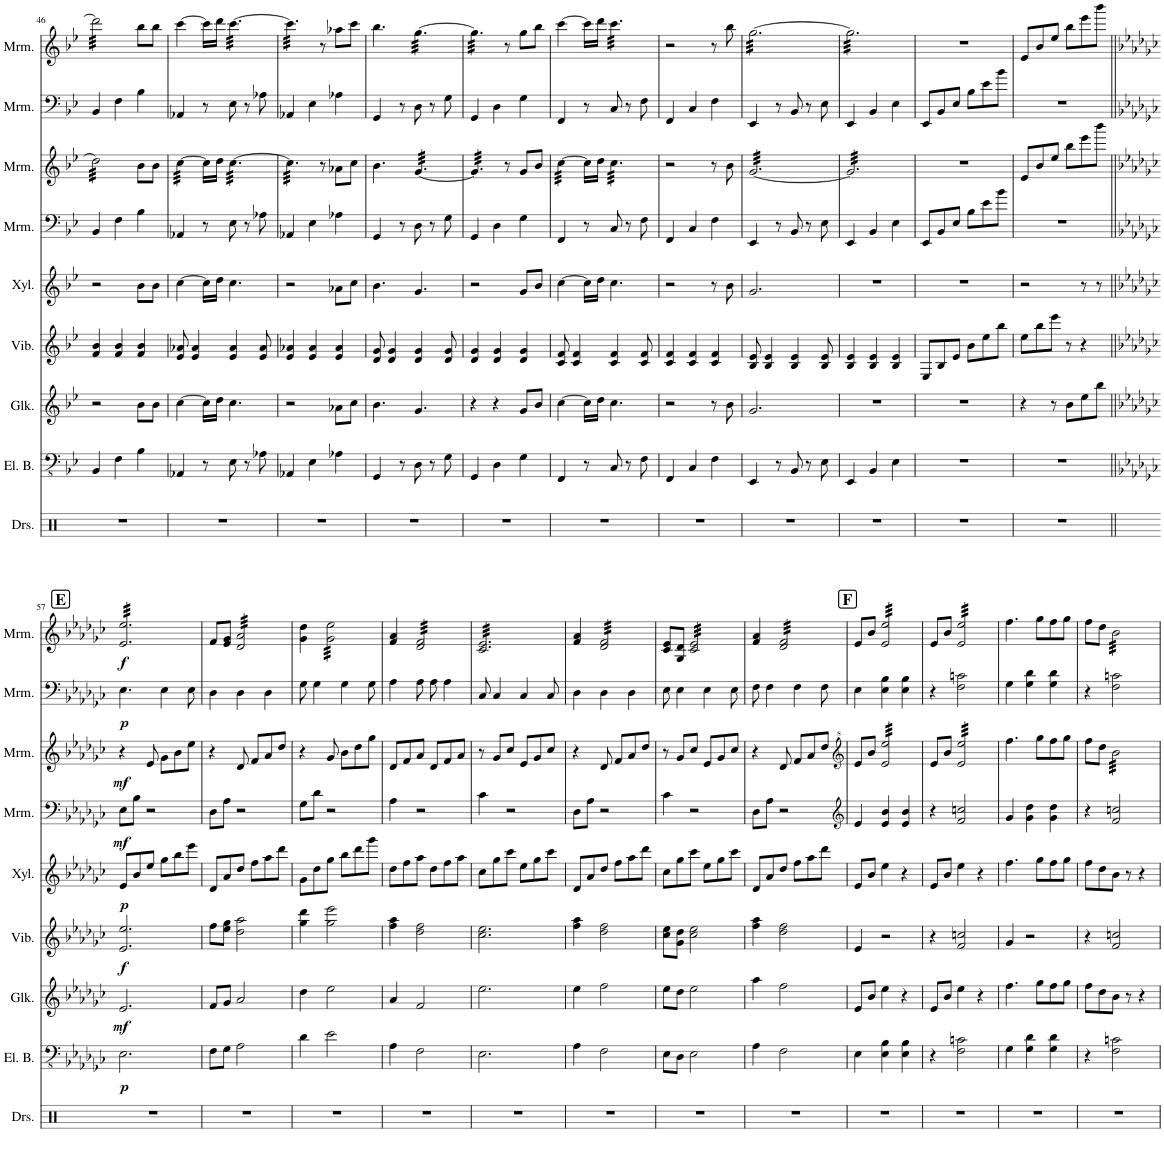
**kern	**kern	**dynam	**kern	**dynam	**kern	**dynam	**kern	**dynam	**kern	**dynam	**kern	**dynam	**kern	**dynam	**kern	**dynam
*part9	*part8	*part8	*part7	*part7	*part6	*part6	*part5	*part5	*part4	*part4	*part3	*part3	*part2	*part2	*part1	*part1
*staff9	*staff8	*staff8	*staff7	*staff7	*staff6	*staff6	*staff5	*staff5	*staff4	*staff4	*staff3	*staff3	*staff2	*staff2	*staff1	*staff1
*I"Drumset	*I"Electric Bass	*	*I"Glockenspiel	*	*I"Vibraphone	*	*I"Xylophone	*	*I"Marimba	*	*I"Marimba	*	*I"Marimba	*	*I"Marimba	*
*I'Drs.	*I'El. B.	*	*I'Glk.	*	*I'Vib.	*	*I'Xyl.	*	*I'Mrm.	*	*I'Mrm.	*	*I'Mrm.	*	*I'Mrm.	*
!!LO:PB:g=z
*clefX	*clefFv4	*	*clefG2	*	*clefG2	*	*clefG2	*	*clefF4	*	*clefG2	*	*clefF4	*	*clefG2	*
*	*	*	*Trd-14c-24	*	*	*	*Trd-7c-12	*	*	*	*	*	*	*	*	*
*k[]	*k[b-e-]	*	*k[b-e-]	*	*k[b-e-]	*	*k[b-e-]	*	*k[b-e-]	*	*k[b-e-]	*	*k[b-e-]	*	*k[b-e-]	*
*M6/8	*M6/8	*	*M6/8	*	*M6/8	*	*M6/8	*	*M6/8	*	*M6/8	*	*M6/8	*	*M6/8	*
=46	=46	=46	=46	=46	=46	=46	=46	=46	=46	=46	=46	=46	=46	=46	=46	=46
*	*	*	*	*	*	*	*	*	*	*	*tremolo	*	*	*	*	*
*	*	*	*	*	*	*	*	*	*	*	*	*	*	*	*tremolo	*
2.r	4BBB-/	.	2r	.	4f/ 4b-/	.	2r	.	4BB-/	.	32dd\]LLL	.	4BB-/	.	32ddd\]LLL	.
.	.	.	.	.	.	.	.	.	.	.	32dd\	.	.	.	32ddd\	.
.	.	.	.	.	.	.	.	.	.	.	32dd\	.	.	.	32ddd\	.
.	.	.	.	.	.	.	.	.	.	.	32dd\	.	.	.	32ddd\	.
.	.	.	.	.	.	.	.	.	.	.	32dd\	.	.	.	32ddd\	.
.	.	.	.	.	.	.	.	.	.	.	32dd\	.	.	.	32ddd\	.
.	.	.	.	.	.	.	.	.	.	.	32dd\	.	.	.	32ddd\	.
.	.	.	.	.	.	.	.	.	.	.	32dd\	.	.	.	32ddd\	.
.	4FF\	.	.	.	4f/ 4b-/	.	.	.	4F\	.	32dd\	.	4F\	.	32ddd\	.
.	.	.	.	.	.	.	.	.	.	.	32dd\	.	.	.	32ddd\	.
.	.	.	.	.	.	.	.	.	.	.	32dd\	.	.	.	32ddd\	.
.	.	.	.	.	.	.	.	.	.	.	32dd\	.	.	.	32ddd\	.
.	.	.	.	.	.	.	.	.	.	.	32dd\	.	.	.	32ddd\	.
.	.	.	.	.	.	.	.	.	.	.	32dd\	.	.	.	32ddd\	.
.	.	.	.	.	.	.	.	.	.	.	32dd\	.	.	.	32ddd\	.
.	.	.	.	.	.	.	.	.	.	.	32dd\JJJ	.	.	.	32ddd\JJJ	.
*	*	*	*	*	*	*	*	*	*	*	*	*	*	*	*Xtremolo	*
*	*	*	*	*	*	*	*	*	*	*	*Xtremolo	*	*	*	*	*
.	4BB-\	.	8b-\L	.	4f/ 4b-/	.	8b-\L	.	4B-\	.	8b-\L	.	4B-\	.	8bb-\L	.
.	.	.	8b-\J	.	.	.	8b-\J	.	.	.	8b-\J	.	.	.	8bb-\J	.
=47	=47	=47	=47	=47	=47	=47	=47	=47	=47	=47	=47	=47	=47	=47	=47	=47
*	*	*	*	*	*	*	*	*	*	*	*tremolo	*	*	*	*	*
2.r	4AAA-X/	.	[4cc\	.	8e-/ 8a-X/	.	[4cc\	.	4AA-X/	.	[32cc\LLL	.	4AA-X/	.	[4ccc\	.
.	.	.	.	.	.	.	.	.	.	.	32cc\	.	.	.	.	.
.	.	.	.	.	.	.	.	.	.	.	32cc\	.	.	.	.	.
.	.	.	.	.	.	.	.	.	.	.	32cc\	.	.	.	.	.
.	.	.	.	.	4e-/ 4a-/	.	.	.	.	.	32cc\	.	.	.	.	.
.	.	.	.	.	.	.	.	.	.	.	32cc\	.	.	.	.	.
.	.	.	.	.	.	.	.	.	.	.	32cc\	.	.	.	.	.
.	.	.	.	.	.	.	.	.	.	.	32cc\JJJ	.	.	.	.	.
*	*	*	*	*	*	*	*	*	*	*	*Xtremolo	*	*	*	*	*
.	8r	.	16cc\LL]	.	.	.	16cc\LL]	.	8r	.	16cc\LL]	.	8r	.	16ccc\LL]	.
.	.	.	16dd\JJ	.	.	.	16dd\JJ	.	.	.	16dd\JJ	.	.	.	16ddd\JJ	.
*	*	*	*	*	*	*	*	*	*	*	*tremolo	*	*	*	*	*
*	*	*	*	*	*	*	*	*	*	*	*	*	*	*	*tremolo	*
.	8EE-\	.	4.cc\	.	4e-/ 4a-/	.	4.cc\	.	8E-\	.	[32cc\LLL	.	8E-\	.	[32ccc\LLL	.
.	.	.	.	.	.	.	.	.	.	.	32cc\	.	.	.	32ccc\	.
.	.	.	.	.	.	.	.	.	.	.	32cc\	.	.	.	32ccc\	.
.	.	.	.	.	.	.	.	.	.	.	32cc\	.	.	.	32ccc\	.
.	8r	.	.	.	.	.	.	.	8r	.	32cc\	.	8r	.	32ccc\	.
.	.	.	.	.	.	.	.	.	.	.	32cc\	.	.	.	32ccc\	.
.	.	.	.	.	.	.	.	.	.	.	32cc\	.	.	.	32ccc\	.
.	.	.	.	.	.	.	.	.	.	.	32cc\	.	.	.	32ccc\	.
.	8AA-X\	.	.	.	8e-/ 8a-/	.	.	.	8A-X\	.	32cc\	.	8A-X\	.	32ccc\	.
.	.	.	.	.	.	.	.	.	.	.	32cc\	.	.	.	32ccc\	.
.	.	.	.	.	.	.	.	.	.	.	32cc\	.	.	.	32ccc\	.
.	.	.	.	.	.	.	.	.	.	.	32cc\JJJ	.	.	.	32ccc\JJJ	.
=48	=48	=48	=48	=48	=48	=48	=48	=48	=48	=48	=48	=48	=48	=48	=48	=48
2.r	4AAA-X/	.	2r	.	4e-/ 4a-X/	.	2r	.	4AA-X/	.	32cc\]LLL	.	4AA-X/	.	32ccc\]LLL	.
.	.	.	.	.	.	.	.	.	.	.	32cc\	.	.	.	32ccc\	.
.	.	.	.	.	.	.	.	.	.	.	32cc\	.	.	.	32ccc\	.
.	.	.	.	.	.	.	.	.	.	.	32cc\	.	.	.	32ccc\	.
.	.	.	.	.	.	.	.	.	.	.	32cc\	.	.	.	32ccc\	.
.	.	.	.	.	.	.	.	.	.	.	32cc\	.	.	.	32ccc\	.
.	.	.	.	.	.	.	.	.	.	.	32cc\	.	.	.	32ccc\	.
.	.	.	.	.	.	.	.	.	.	.	32cc\	.	.	.	32ccc\	.
.	4EE-\	.	.	.	4e-/ 4a-/	.	.	.	4E-\	.	32cc\	.	4E-\	.	32ccc\	.
.	.	.	.	.	.	.	.	.	.	.	32cc\	.	.	.	32ccc\	.
.	.	.	.	.	.	.	.	.	.	.	32cc\	.	.	.	32ccc\	.
.	.	.	.	.	.	.	.	.	.	.	32cc\JJJ	.	.	.	32ccc\JJJ	.
*	*	*	*	*	*	*	*	*	*	*	*	*	*	*	*Xtremolo	*
*	*	*	*	*	*	*	*	*	*	*	*Xtremolo	*	*	*	*	*
.	.	.	.	.	.	.	.	.	.	.	8r	.	.	.	8r	.
.	4AA-X\	.	8a-X\L	.	4e-/ 4a-/	.	8a-X\L	.	4A-X\	.	8a-X\L	.	4A-X\	.	8aa-X\L	.
.	.	.	8cc\J	.	.	.	8cc\J	.	.	.	8cc\J	.	.	.	8ccc\J	.
=49	=49	=49	=49	=49	=49	=49	=49	=49	=49	=49	=49	=49	=49	=49	=49	=49
2.r	4GGG/	.	4.b-\	.	8d/ 8g/	.	4.b-\	.	4GG/	.	4.b-\	.	4GG/	.	4.bb-\	.
.	.	.	.	.	4d/ 4g/	.	.	.	.	.	.	.	.	.	.	.
.	8r	.	.	.	.	.	.	.	8r	.	.	.	8r	.	.	.
*	*	*	*	*	*	*	*	*	*	*	*tremolo	*	*	*	*	*
*	*	*	*	*	*	*	*	*	*	*	*	*	*	*	*tremolo	*
.	8DD\	.	4.g/	.	4d/ 4g/	.	4.g/	.	8D\	.	[32g/LLL	.	8D\	.	[32gg\LLL	.
.	.	.	.	.	.	.	.	.	.	.	32g/	.	.	.	32gg\	.
.	.	.	.	.	.	.	.	.	.	.	32g/	.	.	.	32gg\	.
.	.	.	.	.	.	.	.	.	.	.	32g/	.	.	.	32gg\	.
.	8r	.	.	.	.	.	.	.	8r	.	32g/	.	8r	.	32gg\	.
.	.	.	.	.	.	.	.	.	.	.	32g/	.	.	.	32gg\	.
.	.	.	.	.	.	.	.	.	.	.	32g/	.	.	.	32gg\	.
.	.	.	.	.	.	.	.	.	.	.	32g/	.	.	.	32gg\	.
.	8GG\	.	.	.	8d/ 8g/	.	.	.	8G\	.	32g/	.	8G\	.	32gg\	.
.	.	.	.	.	.	.	.	.	.	.	32g/	.	.	.	32gg\	.
.	.	.	.	.	.	.	.	.	.	.	32g/	.	.	.	32gg\	.
.	.	.	.	.	.	.	.	.	.	.	32g/JJJ	.	.	.	32gg\JJJ	.
=50	=50	=50	=50	=50	=50	=50	=50	=50	=50	=50	=50	=50	=50	=50	=50	=50
2.r	4GGG/	.	4r	.	4d/ 4g/	.	2r	.	4GG/	.	32g/]LLL	.	4GG/	.	32gg\]LLL	.
.	.	.	.	.	.	.	.	.	.	.	32g/	.	.	.	32gg\	.
.	.	.	.	.	.	.	.	.	.	.	32g/	.	.	.	32gg\	.
.	.	.	.	.	.	.	.	.	.	.	32g/	.	.	.	32gg\	.
.	.	.	.	.	.	.	.	.	.	.	32g/	.	.	.	32gg\	.
.	.	.	.	.	.	.	.	.	.	.	32g/	.	.	.	32gg\	.
.	.	.	.	.	.	.	.	.	.	.	32g/	.	.	.	32gg\	.
.	.	.	.	.	.	.	.	.	.	.	32g/	.	.	.	32gg\	.
.	4DD\	.	4r	.	4d/ 4g/	.	.	.	4D\	.	32g/	.	4D\	.	32gg\	.
.	.	.	.	.	.	.	.	.	.	.	32g/	.	.	.	32gg\	.
.	.	.	.	.	.	.	.	.	.	.	32g/	.	.	.	32gg\	.
.	.	.	.	.	.	.	.	.	.	.	32g/JJJ	.	.	.	32gg\JJJ	.
*	*	*	*	*	*	*	*	*	*	*	*	*	*	*	*Xtremolo	*
*	*	*	*	*	*	*	*	*	*	*	*Xtremolo	*	*	*	*	*
.	.	.	.	.	.	.	.	.	.	.	8r	.	.	.	8r	.
.	4GG\	.	8g/L	.	4d/ 4g/	.	8g/L	.	4G\	.	8g/L	.	4G\	.	8gg\L	.
.	.	.	8b-/J	.	.	.	8b-/J	.	.	.	8b-/J	.	.	.	8bb-\J	.
=51	=51	=51	=51	=51	=51	=51	=51	=51	=51	=51	=51	=51	=51	=51	=51	=51
*	*	*	*	*	*	*	*	*	*	*	*tremolo	*	*	*	*	*
2.r	4FFF/	.	[4cc\	.	8c/ 8f/	.	[4cc\	.	4FF/	.	[32cc\LLL	.	4FF/	.	[4ccc\	.
.	.	.	.	.	.	.	.	.	.	.	32cc\	.	.	.	.	.
.	.	.	.	.	.	.	.	.	.	.	32cc\	.	.	.	.	.
.	.	.	.	.	.	.	.	.	.	.	32cc\	.	.	.	.	.
.	.	.	.	.	4c/ 4f/	.	.	.	.	.	32cc\	.	.	.	.	.
.	.	.	.	.	.	.	.	.	.	.	32cc\	.	.	.	.	.
.	.	.	.	.	.	.	.	.	.	.	32cc\	.	.	.	.	.
.	.	.	.	.	.	.	.	.	.	.	32cc\JJJ	.	.	.	.	.
*	*	*	*	*	*	*	*	*	*	*	*Xtremolo	*	*	*	*	*
.	8r	.	16cc\LL]	.	.	.	16cc\LL]	.	8r	.	16cc\LL]	.	8r	.	16ccc\LL]	.
.	.	.	16dd\JJ	.	.	.	16dd\JJ	.	.	.	16dd\JJ	.	.	.	16ddd\JJ	.
*	*	*	*	*	*	*	*	*	*	*	*tremolo	*	*	*	*	*
*	*	*	*	*	*	*	*	*	*	*	*	*	*	*	*tremolo	*
.	8CC/	.	4.cc\	.	4c/ 4f/	.	4.cc\	.	8C/	.	32cc\LLL	.	8C/	.	32ccc\LLL	.
.	.	.	.	.	.	.	.	.	.	.	32cc\	.	.	.	32ccc\	.
.	.	.	.	.	.	.	.	.	.	.	32cc\	.	.	.	32ccc\	.
.	.	.	.	.	.	.	.	.	.	.	32cc\	.	.	.	32ccc\	.
.	8r	.	.	.	.	.	.	.	8r	.	32cc\	.	8r	.	32ccc\	.
.	.	.	.	.	.	.	.	.	.	.	32cc\	.	.	.	32ccc\	.
.	.	.	.	.	.	.	.	.	.	.	32cc\	.	.	.	32ccc\	.
.	.	.	.	.	.	.	.	.	.	.	32cc\	.	.	.	32ccc\	.
.	8FF\	.	.	.	8c/ 8f/	.	.	.	8F\	.	32cc\	.	8F\	.	32ccc\	.
.	.	.	.	.	.	.	.	.	.	.	32cc\	.	.	.	32ccc\	.
.	.	.	.	.	.	.	.	.	.	.	32cc\	.	.	.	32ccc\	.
.	.	.	.	.	.	.	.	.	.	.	32cc\JJJ	.	.	.	32ccc\JJJ	.
*	*	*	*	*	*	*	*	*	*	*	*	*	*	*	*Xtremolo	*
*	*	*	*	*	*	*	*	*	*	*	*Xtremolo	*	*	*	*	*
=52	=52	=52	=52	=52	=52	=52	=52	=52	=52	=52	=52	=52	=52	=52	=52	=52
2.r	4FFF/	.	2r	.	4c/ 4f/	.	2r	.	4FF/	.	2r	.	4FF/	.	2r	.
.	4CC/	.	.	.	4c/ 4f/	.	.	.	4C/	.	.	.	4C/	.	.	.
.	4FF\	.	8r	.	4c/ 4f/	.	8r	.	4F\	.	8r	.	4F\	.	8r	.
.	.	.	8b-\	.	.	.	8b-\	.	.	.	8b-\	.	.	.	8bb-\	.
=53	=53	=53	=53	=53	=53	=53	=53	=53	=53	=53	=53	=53	=53	=53	=53	=53
*	*	*	*	*	*	*	*	*	*	*	*tremolo	*	*	*	*	*
*	*	*	*	*	*	*	*	*	*	*	*	*	*	*	*tremolo	*
2.r	4EEE-/	.	2.g/	.	8B-/ 8e-/	.	2.g/	.	4EE-/	.	[32g/LLL	.	4EE-/	.	[32gg\LLL	.
.	.	.	.	.	.	.	.	.	.	.	32g/	.	.	.	32gg\	.
.	.	.	.	.	.	.	.	.	.	.	32g/	.	.	.	32gg\	.
.	.	.	.	.	.	.	.	.	.	.	32g/	.	.	.	32gg\	.
.	.	.	.	.	4B-/ 4e-/	.	.	.	.	.	32g/	.	.	.	32gg\	.
.	.	.	.	.	.	.	.	.	.	.	32g/	.	.	.	32gg\	.
.	.	.	.	.	.	.	.	.	.	.	32g/	.	.	.	32gg\	.
.	.	.	.	.	.	.	.	.	.	.	32g/	.	.	.	32gg\	.
.	8r	.	.	.	.	.	.	.	8r	.	32g/	.	8r	.	32gg\	.
.	.	.	.	.	.	.	.	.	.	.	32g/	.	.	.	32gg\	.
.	.	.	.	.	.	.	.	.	.	.	32g/	.	.	.	32gg\	.
.	.	.	.	.	.	.	.	.	.	.	32g/	.	.	.	32gg\	.
.	8BBB-/	.	.	.	4B-/ 4e-/	.	.	.	8BB-/	.	32g/	.	8BB-/	.	32gg\	.
.	.	.	.	.	.	.	.	.	.	.	32g/	.	.	.	32gg\	.
.	.	.	.	.	.	.	.	.	.	.	32g/	.	.	.	32gg\	.
.	.	.	.	.	.	.	.	.	.	.	32g/	.	.	.	32gg\	.
.	8r	.	.	.	.	.	.	.	8r	.	32g/	.	8r	.	32gg\	.
.	.	.	.	.	.	.	.	.	.	.	32g/	.	.	.	32gg\	.
.	.	.	.	.	.	.	.	.	.	.	32g/	.	.	.	32gg\	.
.	.	.	.	.	.	.	.	.	.	.	32g/	.	.	.	32gg\	.
.	8EE-\	.	.	.	8B-/ 8e-/	.	.	.	8E-\	.	32g/	.	8E-\	.	32gg\	.
.	.	.	.	.	.	.	.	.	.	.	32g/	.	.	.	32gg\	.
.	.	.	.	.	.	.	.	.	.	.	32g/	.	.	.	32gg\	.
.	.	.	.	.	.	.	.	.	.	.	32g/JJJ	.	.	.	32gg\JJJ	.
=54	=54	=54	=54	=54	=54	=54	=54	=54	=54	=54	=54	=54	=54	=54	=54	=54
2.r	4EEE-/	.	2.r	.	4B-/ 4e-/	.	2.r	.	4EE-/	.	32g/]LLL	.	4EE-/	.	32gg\]LLL	.
.	.	.	.	.	.	.	.	.	.	.	32g/	.	.	.	32gg\	.
.	.	.	.	.	.	.	.	.	.	.	32g/	.	.	.	32gg\	.
.	.	.	.	.	.	.	.	.	.	.	32g/	.	.	.	32gg\	.
.	.	.	.	.	.	.	.	.	.	.	32g/	.	.	.	32gg\	.
.	.	.	.	.	.	.	.	.	.	.	32g/	.	.	.	32gg\	.
.	.	.	.	.	.	.	.	.	.	.	32g/	.	.	.	32gg\	.
.	.	.	.	.	.	.	.	.	.	.	32g/	.	.	.	32gg\	.
.	4BBB-/	.	.	.	4B-/ 4e-/	.	.	.	4BB-/	.	32g/	.	4BB-/	.	32gg\	.
.	.	.	.	.	.	.	.	.	.	.	32g/	.	.	.	32gg\	.
.	.	.	.	.	.	.	.	.	.	.	32g/	.	.	.	32gg\	.
.	.	.	.	.	.	.	.	.	.	.	32g/	.	.	.	32gg\	.
.	.	.	.	.	.	.	.	.	.	.	32g/	.	.	.	32gg\	.
.	.	.	.	.	.	.	.	.	.	.	32g/	.	.	.	32gg\	.
.	.	.	.	.	.	.	.	.	.	.	32g/	.	.	.	32gg\	.
.	.	.	.	.	.	.	.	.	.	.	32g/	.	.	.	32gg\	.
.	4EE-\	.	.	.	4B-/ 4e-/	.	.	.	4E-\	.	32g/	.	4E-\	.	32gg\	.
.	.	.	.	.	.	.	.	.	.	.	32g/	.	.	.	32gg\	.
.	.	.	.	.	.	.	.	.	.	.	32g/	.	.	.	32gg\	.
.	.	.	.	.	.	.	.	.	.	.	32g/	.	.	.	32gg\	.
.	.	.	.	.	.	.	.	.	.	.	32g/	.	.	.	32gg\	.
.	.	.	.	.	.	.	.	.	.	.	32g/	.	.	.	32gg\	.
.	.	.	.	.	.	.	.	.	.	.	32g/	.	.	.	32gg\	.
.	.	.	.	.	.	.	.	.	.	.	32g/JJJ	.	.	.	32gg\JJJ	.
*	*	*	*	*	*	*	*	*	*	*	*	*	*	*	*Xtremolo	*
*	*	*	*	*	*	*	*	*	*	*	*Xtremolo	*	*	*	*	*
=55	=55	=55	=55	=55	=55	=55	=55	=55	=55	=55	=55	=55	=55	=55	=55	=55
2.r	2.r	.	2.r	.	8E-/L	.	2.r	.	8EE-/L	.	2.r	.	8EE-/L	.	2.r	.
.	.	.	.	.	8B-/	.	.	.	8BB-/	.	.	.	8BB-/	.	.	.
.	.	.	.	.	8e-/J	.	.	.	8E-/J	.	.	.	8E-/J	.	.	.
.	.	.	.	.	8b-\L	.	.	.	8B-\L	.	.	.	8B-\L	.	.	.
.	.	.	.	.	8ee-\	.	.	.	8e-\	.	.	.	8e-\	.	.	.
.	.	.	.	.	8bb-\J	.	.	.	8b-\J	.	.	.	8b-\J	.	.	.
=56	=56	=56	=56	=56	=56	=56	=56	=56	=56	=56	=56	=56	=56	=56	=56	=56
2.r	2.r	.	4r	.	8ee-\L	.	2r	.	2.r	.	8e-/L	.	2.r	.	8e-/L	.
.	.	.	.	.	8bb-\	.	.	.	.	.	8b-/	.	.	.	8b-/	.
.	.	.	8r	.	8eee-\J	.	.	.	.	.	8ee-/J	.	.	.	8ee-/J	.
.	.	.	8b-\L	.	8r	.	.	.	.	.	8bb-\L	.	.	.	8bb-\L	.
.	.	.	8ee-\	.	4r	.	8r	.	.	.	8eee-\	.	.	.	8eee-\	.
.	.	.	8bb-\J	.	.	.	8r	.	.	.	8bbb-\J	.	.	.	8bbb-\J	.
!!LO:LB:g=z
!!LO:REH:place=s1:a:B:cj:fs=14:t=E
=57||	=57||	=57||	=57||	=57||	=57||	=57||	=57||	=57||	=57||	=57||	=57||	=57||	=57||	=57||	=57||	=57||
*	*k[b-e-a-d-g-c-]	*	*k[b-e-a-d-g-c-]	*	*k[b-e-a-d-g-c-]	*	*k[b-e-a-d-g-c-]	*	*k[b-e-a-d-g-c-]	*	*k[b-e-a-d-g-c-]	*	*k[b-e-a-d-g-c-]	*	*k[b-e-a-d-g-c-]	*
!	!	!LO:DY:b	!	!LO:DY:b	!	!LO:DY:b	!	!LO:DY:b	!	!LO:DY:b	!	!LO:DY:b	!	!LO:DY:b	!	!LO:DY:b
*	*	*	*	*	*	*	*	*	*	*	*	*	*	*	*tremolo	*
2.r	2.EE-\	p	2.e-/	mf	2.e-/ 2.ee-/	f	8e-/L	p	8E-\L	mf	4r	mf	4.E-\	p	32e-/ 32ee-/LLL	f
.	.	.	.	.	.	.	.	.	.	.	.	.	.	.	32e-/ 32ee-/	.
.	.	.	.	.	.	.	.	.	.	.	.	.	.	.	32e-/ 32ee-/	.
.	.	.	.	.	.	.	.	.	.	.	.	.	.	.	32e-/ 32ee-/	.
.	.	.	.	.	.	.	8b-/	.	8B-\J	.	.	.	.	.	32e-/ 32ee-/	.
.	.	.	.	.	.	.	.	.	.	.	.	.	.	.	32e-/ 32ee-/	.
.	.	.	.	.	.	.	.	.	.	.	.	.	.	.	32e-/ 32ee-/	.
.	.	.	.	.	.	.	.	.	.	.	.	.	.	.	32e-/ 32ee-/	.
.	.	.	.	.	.	.	8ee-/J	.	2r	.	8e-/	.	.	.	32e-/ 32ee-/	.
.	.	.	.	.	.	.	.	.	.	.	.	.	.	.	32e-/ 32ee-/	.
.	.	.	.	.	.	.	.	.	.	.	.	.	.	.	32e-/ 32ee-/	.
.	.	.	.	.	.	.	.	.	.	.	.	.	.	.	32e-/ 32ee-/	.
.	.	.	.	.	.	.	8gg-\L	.	.	.	8g-\L	.	4E-\	.	32e-/ 32ee-/	.
.	.	.	.	.	.	.	.	.	.	.	.	.	.	.	32e-/ 32ee-/	.
.	.	.	.	.	.	.	.	.	.	.	.	.	.	.	32e-/ 32ee-/	.
.	.	.	.	.	.	.	.	.	.	.	.	.	.	.	32e-/ 32ee-/	.
.	.	.	.	.	.	.	8bb-\	.	.	.	8b-\	.	.	.	32e-/ 32ee-/	.
.	.	.	.	.	.	.	.	.	.	.	.	.	.	.	32e-/ 32ee-/	.
.	.	.	.	.	.	.	.	.	.	.	.	.	.	.	32e-/ 32ee-/	.
.	.	.	.	.	.	.	.	.	.	.	.	.	.	.	32e-/ 32ee-/	.
.	.	.	.	.	.	.	8eee-\J	.	.	.	8ee-\J	.	8E-\	.	32e-/ 32ee-/	.
.	.	.	.	.	.	.	.	.	.	.	.	.	.	.	32e-/ 32ee-/	.
.	.	.	.	.	.	.	.	.	.	.	.	.	.	.	32e-/ 32ee-/	.
.	.	.	.	.	.	.	.	.	.	.	.	.	.	.	32e-/ 32ee-/JJJ	.
*	*	*	*	*	*	*	*	*	*	*	*	*	*	*	*Xtremolo	*
=58	=58	=58	=58	=58	=58	=58	=58	=58	=58	=58	=58	=58	=58	=58	=58	=58
2.r	8FF\L	.	8f/L	.	8ff\L	.	8d-/L	.	8D-\L	.	4r	.	4D-\	.	8f/L	.
.	8GG-\J	.	8g-/J	.	8ee-\ 8gg-\J	.	8a-/	.	8A-\J	.	.	.	.	.	8e-/ 8g-/J	.
*	*	*	*	*	*	*	*	*	*	*	*	*	*	*	*tremolo	*
.	2AA-\	.	2a-/	.	2dd-\ 2aa-\	.	8dd-/J	.	2r	.	8d-/	.	4D-\	.	32d-/ 32a-/LLL	.
.	.	.	.	.	.	.	.	.	.	.	.	.	.	.	32d-/ 32a-/	.
.	.	.	.	.	.	.	.	.	.	.	.	.	.	.	32d-/ 32a-/	.
.	.	.	.	.	.	.	.	.	.	.	.	.	.	.	32d-/ 32a-/	.
.	.	.	.	.	.	.	8ff\L	.	.	.	8f/L	.	.	.	32d-/ 32a-/	.
.	.	.	.	.	.	.	.	.	.	.	.	.	.	.	32d-/ 32a-/	.
.	.	.	.	.	.	.	.	.	.	.	.	.	.	.	32d-/ 32a-/	.
.	.	.	.	.	.	.	.	.	.	.	.	.	.	.	32d-/ 32a-/	.
.	.	.	.	.	.	.	8aa-\	.	.	.	8a-/	.	4D-\	.	32d-/ 32a-/	.
.	.	.	.	.	.	.	.	.	.	.	.	.	.	.	32d-/ 32a-/	.
.	.	.	.	.	.	.	.	.	.	.	.	.	.	.	32d-/ 32a-/	.
.	.	.	.	.	.	.	.	.	.	.	.	.	.	.	32d-/ 32a-/	.
.	.	.	.	.	.	.	8ddd-\J	.	.	.	8dd-/J	.	.	.	32d-/ 32a-/	.
.	.	.	.	.	.	.	.	.	.	.	.	.	.	.	32d-/ 32a-/	.
.	.	.	.	.	.	.	.	.	.	.	.	.	.	.	32d-/ 32a-/	.
.	.	.	.	.	.	.	.	.	.	.	.	.	.	.	32d-/ 32a-/JJJ	.
*	*	*	*	*	*	*	*	*	*	*	*	*	*	*	*Xtremolo	*
=59	=59	=59	=59	=59	=59	=59	=59	=59	=59	=59	=59	=59	=59	=59	=59	=59
2.r	4D-\	.	4dd-\	.	4gg-\ 4ddd-\	.	8g-\L	.	8G-\L	.	4r	.	8G-\	.	4g-\ 4dd-\	.
.	.	.	.	.	.	.	8dd-\	.	8d-\J	.	.	.	4G-\	.	.	.
*	*	*	*	*	*	*	*	*	*	*	*	*	*	*	*tremolo	*
.	2E-\	.	2ee-\	.	2gg-\ 2eee-\	.	8gg-\J	.	2r	.	8g-/	.	.	.	32g-\ 32ee-\LLL	.
.	.	.	.	.	.	.	.	.	.	.	.	.	.	.	32g-\ 32ee-\	.
.	.	.	.	.	.	.	.	.	.	.	.	.	.	.	32g-\ 32ee-\	.
.	.	.	.	.	.	.	.	.	.	.	.	.	.	.	32g-\ 32ee-\	.
.	.	.	.	.	.	.	8bb-\L	.	.	.	8b-\L	.	4G-\	.	32g-\ 32ee-\	.
.	.	.	.	.	.	.	.	.	.	.	.	.	.	.	32g-\ 32ee-\	.
.	.	.	.	.	.	.	.	.	.	.	.	.	.	.	32g-\ 32ee-\	.
.	.	.	.	.	.	.	.	.	.	.	.	.	.	.	32g-\ 32ee-\	.
.	.	.	.	.	.	.	8ddd-\	.	.	.	8dd-\	.	.	.	32g-\ 32ee-\	.
.	.	.	.	.	.	.	.	.	.	.	.	.	.	.	32g-\ 32ee-\	.
.	.	.	.	.	.	.	.	.	.	.	.	.	.	.	32g-\ 32ee-\	.
.	.	.	.	.	.	.	.	.	.	.	.	.	.	.	32g-\ 32ee-\	.
.	.	.	.	.	.	.	8ggg-\J	.	.	.	8gg-\J	.	8G-\	.	32g-\ 32ee-\	.
.	.	.	.	.	.	.	.	.	.	.	.	.	.	.	32g-\ 32ee-\	.
.	.	.	.	.	.	.	.	.	.	.	.	.	.	.	32g-\ 32ee-\	.
.	.	.	.	.	.	.	.	.	.	.	.	.	.	.	32g-\ 32ee-\JJJ	.
*	*	*	*	*	*	*	*	*	*	*	*	*	*	*	*Xtremolo	*
=60	=60	=60	=60	=60	=60	=60	=60	=60	=60	=60	=60	=60	=60	=60	=60	=60
2.r	4AA-\	.	4a-/	.	4ff\ 4aa-\	.	8dd-\L	.	4A-\	.	8d-/L	.	4A-\	.	4f/ 4a-/	.
.	.	.	.	.	.	.	8ff\	.	.	.	8f/	.	.	.	.	.
*	*	*	*	*	*	*	*	*	*	*	*	*	*	*	*tremolo	*
.	2FF\	.	2f/	.	2dd-\ 2ff\	.	8aa-\J	.	2r	.	8a-/J	.	8A-\	.	32d-/ 32f/LLL	.
.	.	.	.	.	.	.	.	.	.	.	.	.	.	.	32d-/ 32f/	.
.	.	.	.	.	.	.	.	.	.	.	.	.	.	.	32d-/ 32f/	.
.	.	.	.	.	.	.	.	.	.	.	.	.	.	.	32d-/ 32f/	.
.	.	.	.	.	.	.	8dd-\L	.	.	.	8d-/L	.	8A-\	.	32d-/ 32f/	.
.	.	.	.	.	.	.	.	.	.	.	.	.	.	.	32d-/ 32f/	.
.	.	.	.	.	.	.	.	.	.	.	.	.	.	.	32d-/ 32f/	.
.	.	.	.	.	.	.	.	.	.	.	.	.	.	.	32d-/ 32f/	.
.	.	.	.	.	.	.	8ff\	.	.	.	8f/	.	4A-\	.	32d-/ 32f/	.
.	.	.	.	.	.	.	.	.	.	.	.	.	.	.	32d-/ 32f/	.
.	.	.	.	.	.	.	.	.	.	.	.	.	.	.	32d-/ 32f/	.
.	.	.	.	.	.	.	.	.	.	.	.	.	.	.	32d-/ 32f/	.
.	.	.	.	.	.	.	8aa-\J	.	.	.	8a-/J	.	.	.	32d-/ 32f/	.
.	.	.	.	.	.	.	.	.	.	.	.	.	.	.	32d-/ 32f/	.
.	.	.	.	.	.	.	.	.	.	.	.	.	.	.	32d-/ 32f/	.
.	.	.	.	.	.	.	.	.	.	.	.	.	.	.	32d-/ 32f/JJJ	.
=61	=61	=61	=61	=61	=61	=61	=61	=61	=61	=61	=61	=61	=61	=61	=61	=61
2.r	2.EE-\	.	2.ee-\	.	2.cc-\ 2.ee-\	.	8cc-\L	.	4c-\	.	8r	.	8C-/	.	32c-/ 32e-/LLL	.
.	.	.	.	.	.	.	.	.	.	.	.	.	.	.	32c-/ 32e-/	.
.	.	.	.	.	.	.	.	.	.	.	.	.	.	.	32c-/ 32e-/	.
.	.	.	.	.	.	.	.	.	.	.	.	.	.	.	32c-/ 32e-/	.
.	.	.	.	.	.	.	8gg-\	.	.	.	8g-/L	.	4C-/	.	32c-/ 32e-/	.
.	.	.	.	.	.	.	.	.	.	.	.	.	.	.	32c-/ 32e-/	.
.	.	.	.	.	.	.	.	.	.	.	.	.	.	.	32c-/ 32e-/	.
.	.	.	.	.	.	.	.	.	.	.	.	.	.	.	32c-/ 32e-/	.
.	.	.	.	.	.	.	8ccc-\J	.	2r	.	8cc-/J	.	.	.	32c-/ 32e-/	.
.	.	.	.	.	.	.	.	.	.	.	.	.	.	.	32c-/ 32e-/	.
.	.	.	.	.	.	.	.	.	.	.	.	.	.	.	32c-/ 32e-/	.
.	.	.	.	.	.	.	.	.	.	.	.	.	.	.	32c-/ 32e-/	.
.	.	.	.	.	.	.	8ee-\L	.	.	.	8e-/L	.	4C-/	.	32c-/ 32e-/	.
.	.	.	.	.	.	.	.	.	.	.	.	.	.	.	32c-/ 32e-/	.
.	.	.	.	.	.	.	.	.	.	.	.	.	.	.	32c-/ 32e-/	.
.	.	.	.	.	.	.	.	.	.	.	.	.	.	.	32c-/ 32e-/	.
.	.	.	.	.	.	.	8gg-\	.	.	.	8g-/	.	.	.	32c-/ 32e-/	.
.	.	.	.	.	.	.	.	.	.	.	.	.	.	.	32c-/ 32e-/	.
.	.	.	.	.	.	.	.	.	.	.	.	.	.	.	32c-/ 32e-/	.
.	.	.	.	.	.	.	.	.	.	.	.	.	.	.	32c-/ 32e-/	.
.	.	.	.	.	.	.	8ccc-\J	.	.	.	8cc-/J	.	8C-/	.	32c-/ 32e-/	.
.	.	.	.	.	.	.	.	.	.	.	.	.	.	.	32c-/ 32e-/	.
.	.	.	.	.	.	.	.	.	.	.	.	.	.	.	32c-/ 32e-/	.
.	.	.	.	.	.	.	.	.	.	.	.	.	.	.	32c-/ 32e-/JJJ	.
*	*	*	*	*	*	*	*	*	*	*	*	*	*	*	*Xtremolo	*
=62	=62	=62	=62	=62	=62	=62	=62	=62	=62	=62	=62	=62	=62	=62	=62	=62
2.r	4AA-\	.	4ee-\	.	4ff\ 4aa-\	.	8d-/L	.	8D-\L	.	4r	.	4D-\	.	4f/ 4a-/	.
.	.	.	.	.	.	.	8a-/	.	8A-\J	.	.	.	.	.	.	.
*	*	*	*	*	*	*	*	*	*	*	*	*	*	*	*tremolo	*
.	2FF\	.	2ff\	.	2dd-\ 2ff\	.	8dd-/J	.	2r	.	8d-/	.	4D-\	.	32d-/ 32f/LLL	.
.	.	.	.	.	.	.	.	.	.	.	.	.	.	.	32d-/ 32f/	.
.	.	.	.	.	.	.	.	.	.	.	.	.	.	.	32d-/ 32f/	.
.	.	.	.	.	.	.	.	.	.	.	.	.	.	.	32d-/ 32f/	.
.	.	.	.	.	.	.	8ff\L	.	.	.	8f/L	.	.	.	32d-/ 32f/	.
.	.	.	.	.	.	.	.	.	.	.	.	.	.	.	32d-/ 32f/	.
.	.	.	.	.	.	.	.	.	.	.	.	.	.	.	32d-/ 32f/	.
.	.	.	.	.	.	.	.	.	.	.	.	.	.	.	32d-/ 32f/	.
.	.	.	.	.	.	.	8aa-\	.	.	.	8a-/	.	4D-\	.	32d-/ 32f/	.
.	.	.	.	.	.	.	.	.	.	.	.	.	.	.	32d-/ 32f/	.
.	.	.	.	.	.	.	.	.	.	.	.	.	.	.	32d-/ 32f/	.
.	.	.	.	.	.	.	.	.	.	.	.	.	.	.	32d-/ 32f/	.
.	.	.	.	.	.	.	8ddd-\J	.	.	.	8dd-/J	.	.	.	32d-/ 32f/	.
.	.	.	.	.	.	.	.	.	.	.	.	.	.	.	32d-/ 32f/	.
.	.	.	.	.	.	.	.	.	.	.	.	.	.	.	32d-/ 32f/	.
.	.	.	.	.	.	.	.	.	.	.	.	.	.	.	32d-/ 32f/JJJ	.
*	*	*	*	*	*	*	*	*	*	*	*	*	*	*	*Xtremolo	*
=63	=63	=63	=63	=63	=63	=63	=63	=63	=63	=63	=63	=63	=63	=63	=63	=63
2.r	8EE-\L	.	8ee-\L	.	8cc-\ 8ee-\L	.	8cc-\L	.	4c-\	.	8r	.	8E-\	.	8c-/ 8e-/L	.
.	8DD-\J	.	8dd-\J	.	8g-\ 8dd-\J	.	8gg-\	.	.	.	8g-/L	.	4E-\	.	8G-/ 8d-/J	.
*	*	*	*	*	*	*	*	*	*	*	*	*	*	*	*tremolo	*
.	2EE-\	.	2ee-\	.	2cc-\ 2ee-\	.	8ccc-\J	.	2r	.	8cc-/J	.	.	.	32c-/ 32e-/LLL	.
.	.	.	.	.	.	.	.	.	.	.	.	.	.	.	32c-/ 32e-/	.
.	.	.	.	.	.	.	.	.	.	.	.	.	.	.	32c-/ 32e-/	.
.	.	.	.	.	.	.	.	.	.	.	.	.	.	.	32c-/ 32e-/	.
.	.	.	.	.	.	.	8ee-\L	.	.	.	8e-/L	.	4E-\	.	32c-/ 32e-/	.
.	.	.	.	.	.	.	.	.	.	.	.	.	.	.	32c-/ 32e-/	.
.	.	.	.	.	.	.	.	.	.	.	.	.	.	.	32c-/ 32e-/	.
.	.	.	.	.	.	.	.	.	.	.	.	.	.	.	32c-/ 32e-/	.
.	.	.	.	.	.	.	8gg-\	.	.	.	8g-/	.	.	.	32c-/ 32e-/	.
.	.	.	.	.	.	.	.	.	.	.	.	.	.	.	32c-/ 32e-/	.
.	.	.	.	.	.	.	.	.	.	.	.	.	.	.	32c-/ 32e-/	.
.	.	.	.	.	.	.	.	.	.	.	.	.	.	.	32c-/ 32e-/	.
.	.	.	.	.	.	.	8ccc-\J	.	.	.	8cc-/J	.	8E-\	.	32c-/ 32e-/	.
.	.	.	.	.	.	.	.	.	.	.	.	.	.	.	32c-/ 32e-/	.
.	.	.	.	.	.	.	.	.	.	.	.	.	.	.	32c-/ 32e-/	.
.	.	.	.	.	.	.	.	.	.	.	.	.	.	.	32c-/ 32e-/JJJ	.
*	*	*	*	*	*	*	*	*	*	*	*	*	*	*	*Xtremolo	*
=64	=64	=64	=64	=64	=64	=64	=64	=64	=64	=64	=64	=64	=64	=64	=64	=64
2.r	4AA-\	.	4aa-\	.	4ff\ 4aa-\	.	8d-/L	.	8D-\L	.	4r	.	8F\	.	4f/ 4a-/	.
.	.	.	.	.	.	.	8a-/	.	8A-\J	.	.	.	4F\	.	.	.
*	*	*	*	*	*	*	*	*	*	*	*	*	*	*	*tremolo	*
.	2FF\	.	2ff\	.	2dd-\ 2ff\	.	8dd-/J	.	2r	.	8d-/	.	.	.	32d-/ 32f/LLL	.
.	.	.	.	.	.	.	.	.	.	.	.	.	.	.	32d-/ 32f/	.
.	.	.	.	.	.	.	.	.	.	.	.	.	.	.	32d-/ 32f/	.
.	.	.	.	.	.	.	.	.	.	.	.	.	.	.	32d-/ 32f/	.
.	.	.	.	.	.	.	8ff\L	.	.	.	8f/L	.	4F\	.	32d-/ 32f/	.
.	.	.	.	.	.	.	.	.	.	.	.	.	.	.	32d-/ 32f/	.
.	.	.	.	.	.	.	.	.	.	.	.	.	.	.	32d-/ 32f/	.
.	.	.	.	.	.	.	.	.	.	.	.	.	.	.	32d-/ 32f/	.
.	.	.	.	.	.	.	8aa-\	.	.	.	8a-/	.	.	.	32d-/ 32f/	.
.	.	.	.	.	.	.	.	.	.	.	.	.	.	.	32d-/ 32f/	.
.	.	.	.	.	.	.	.	.	.	.	.	.	.	.	32d-/ 32f/	.
.	.	.	.	.	.	.	.	.	.	.	.	.	.	.	32d-/ 32f/	.
.	.	.	.	.	.	.	8ddd-\J	.	.	.	8dd-/J	.	8F\	.	32d-/ 32f/	.
.	.	.	.	.	.	.	.	.	.	.	.	.	.	.	32d-/ 32f/	.
.	.	.	.	.	.	.	.	.	.	.	.	.	.	.	32d-/ 32f/	.
.	.	.	.	.	.	.	.	.	.	.	.	.	.	.	32d-/ 32f/JJJ	.
*	*	*	*	*	*	*	*	*	*	*	*	*	*	*	*Xtremolo	*
!!LO:REH:place=s1:a:B:cj:fs=14:t=F
=65	=65	=65	=65	=65	=65	=65	=65	=65	=65	=65	=65	=65	=65	=65	=65	=65
*	*	*	*	*	*	*	*	*	*clefG2	*	*clefG^2	*	*	*	*	*
2.r	4EE-\	.	8e-/L	.	4e-/	.	8e-/L	.	4e-/	.	8ee-/L	.	4E-\	.	8e-/L	.
.	.	.	8b-/J	.	.	.	8b-/J	.	.	.	8bb-/J	.	.	.	8b-/J	.
*	*	*	*	*	*	*	*	*	*	*	*tremolo	*	*	*	*	*
*	*	*	*	*	*	*	*	*	*	*	*	*	*	*	*tremolo	*
.	4EE-\ 4BB-\	.	4ee-\	.	2r	.	4ee-\	.	4e-/ 4b-/	.	32ee-/ 32eee-/LLL	.	4E-\ 4B-\	.	32e-/ 32ee-/LLL	.
.	.	.	.	.	.	.	.	.	.	.	32ee-/ 32eee-/	.	.	.	32e-/ 32ee-/	.
.	.	.	.	.	.	.	.	.	.	.	32ee-/ 32eee-/	.	.	.	32e-/ 32ee-/	.
.	.	.	.	.	.	.	.	.	.	.	32ee-/ 32eee-/	.	.	.	32e-/ 32ee-/	.
.	.	.	.	.	.	.	.	.	.	.	32ee-/ 32eee-/	.	.	.	32e-/ 32ee-/	.
.	.	.	.	.	.	.	.	.	.	.	32ee-/ 32eee-/	.	.	.	32e-/ 32ee-/	.
.	.	.	.	.	.	.	.	.	.	.	32ee-/ 32eee-/	.	.	.	32e-/ 32ee-/	.
.	.	.	.	.	.	.	.	.	.	.	32ee-/ 32eee-/	.	.	.	32e-/ 32ee-/	.
.	4EE-\ 4BB-\	.	4r	.	.	.	4r	.	4e-/ 4b-/	.	32ee-/ 32eee-/	.	4E-\ 4B-\	.	32e-/ 32ee-/	.
.	.	.	.	.	.	.	.	.	.	.	32ee-/ 32eee-/	.	.	.	32e-/ 32ee-/	.
.	.	.	.	.	.	.	.	.	.	.	32ee-/ 32eee-/	.	.	.	32e-/ 32ee-/	.
.	.	.	.	.	.	.	.	.	.	.	32ee-/ 32eee-/	.	.	.	32e-/ 32ee-/	.
.	.	.	.	.	.	.	.	.	.	.	32ee-/ 32eee-/	.	.	.	32e-/ 32ee-/	.
.	.	.	.	.	.	.	.	.	.	.	32ee-/ 32eee-/	.	.	.	32e-/ 32ee-/	.
.	.	.	.	.	.	.	.	.	.	.	32ee-/ 32eee-/	.	.	.	32e-/ 32ee-/	.
.	.	.	.	.	.	.	.	.	.	.	32ee-/ 32eee-/JJJ	.	.	.	32e-/ 32ee-/JJJ	.
*	*	*	*	*	*	*	*	*	*	*	*	*	*	*	*Xtremolo	*
*	*	*	*	*	*	*	*	*	*	*	*Xtremolo	*	*	*	*	*
=66	=66	=66	=66	=66	=66	=66	=66	=66	=66	=66	=66	=66	=66	=66	=66	=66
2.r	4r	.	8e-/L	.	4r	.	8e-/L	.	4r	.	8ee-/L	.	4r	.	8e-/L	.
.	.	.	8b-/J	.	.	.	8b-/J	.	.	.	8bb-/J	.	.	.	8b-/J	.
*	*	*	*	*	*	*	*	*	*	*	*tremolo	*	*	*	*	*
*	*	*	*	*	*	*	*	*	*	*	*	*	*	*	*tremolo	*
.	2FF\ 2Cn\	.	4ee-\	.	2f/ 2ccn/	.	4ee-\	.	2f/ 2ccn/	.	32ee-/ 32eee-/LLL	.	2F\ 2cn\	.	32e-/ 32ee-/LLL	.
.	.	.	.	.	.	.	.	.	.	.	32ee-/ 32eee-/	.	.	.	32e-/ 32ee-/	.
.	.	.	.	.	.	.	.	.	.	.	32ee-/ 32eee-/	.	.	.	32e-/ 32ee-/	.
.	.	.	.	.	.	.	.	.	.	.	32ee-/ 32eee-/	.	.	.	32e-/ 32ee-/	.
.	.	.	.	.	.	.	.	.	.	.	32ee-/ 32eee-/	.	.	.	32e-/ 32ee-/	.
.	.	.	.	.	.	.	.	.	.	.	32ee-/ 32eee-/	.	.	.	32e-/ 32ee-/	.
.	.	.	.	.	.	.	.	.	.	.	32ee-/ 32eee-/	.	.	.	32e-/ 32ee-/	.
.	.	.	.	.	.	.	.	.	.	.	32ee-/ 32eee-/	.	.	.	32e-/ 32ee-/	.
.	.	.	4r	.	.	.	4r	.	.	.	32ee-/ 32eee-/	.	.	.	32e-/ 32ee-/	.
.	.	.	.	.	.	.	.	.	.	.	32ee-/ 32eee-/	.	.	.	32e-/ 32ee-/	.
.	.	.	.	.	.	.	.	.	.	.	32ee-/ 32eee-/	.	.	.	32e-/ 32ee-/	.
.	.	.	.	.	.	.	.	.	.	.	32ee-/ 32eee-/	.	.	.	32e-/ 32ee-/	.
.	.	.	.	.	.	.	.	.	.	.	32ee-/ 32eee-/	.	.	.	32e-/ 32ee-/	.
.	.	.	.	.	.	.	.	.	.	.	32ee-/ 32eee-/	.	.	.	32e-/ 32ee-/	.
.	.	.	.	.	.	.	.	.	.	.	32ee-/ 32eee-/	.	.	.	32e-/ 32ee-/	.
.	.	.	.	.	.	.	.	.	.	.	32ee-/ 32eee-/JJJ	.	.	.	32e-/ 32ee-/JJJ	.
*	*	*	*	*	*	*	*	*	*	*	*	*	*	*	*Xtremolo	*
*	*	*	*	*	*	*	*	*	*	*	*Xtremolo	*	*	*	*	*
=67	=67	=67	=67	=67	=67	=67	=67	=67	=67	=67	=67	=67	=67	=67	=67	=67
2.r	4GG-\	.	4.ff\	.	4g-/	.	4.ff\	.	4g-/	.	4.fff\	.	4G-\	.	4.ff\	.
.	4GG-\ 4D-\	.	.	.	2r	.	.	.	4g-\ 4dd-\	.	.	.	4G-\ 4d-\	.	.	.
.	.	.	8gg-\L	.	.	.	8gg-\L	.	.	.	8ggg-\L	.	.	.	8gg-\L	.
.	4GG-\ 4D-\	.	8ff\	.	.	.	8ff\	.	4g-\ 4dd-\	.	8fff\	.	4G-\ 4d-\	.	8ff\	.
.	.	.	8gg-\J	.	.	.	8gg-\J	.	.	.	8ggg-\J	.	.	.	8gg-\J	.
=68	=68	=68	=68	=68	=68	=68	=68	=68	=68	=68	=68	=68	=68	=68	=68	=68
2.r	4r	.	8ff\L	.	4r	.	8ff\L	.	4r	.	8fff\L	.	4r	.	8ff\L	.
.	.	.	8dd-\	.	.	.	8dd-\	.	.	.	8ddd-\J	.	.	.	8dd-\J	.
*	*	*	*	*	*	*	*	*	*	*	*tremolo	*	*	*	*	*
*	*	*	*	*	*	*	*	*	*	*	*	*	*	*	*tremolo	*
.	2FF\ 2Cn\	.	8b-\J	.	2f/ 2ccn/	.	8b-\J	.	2f/ 2ccn/	.	32bb-\LLL	.	2F\ 2cn\	.	32b-\LLL	.
.	.	.	.	.	.	.	.	.	.	.	32bb-\	.	.	.	32b-\	.
.	.	.	.	.	.	.	.	.	.	.	32bb-\	.	.	.	32b-\	.
.	.	.	.	.	.	.	.	.	.	.	32bb-\	.	.	.	32b-\	.
.	.	.	8r	.	.	.	8r	.	.	.	32bb-\	.	.	.	32b-\	.
.	.	.	.	.	.	.	.	.	.	.	32bb-\	.	.	.	32b-\	.
.	.	.	.	.	.	.	.	.	.	.	32bb-\	.	.	.	32b-\	.
.	.	.	.	.	.	.	.	.	.	.	32bb-\	.	.	.	32b-\	.
.	.	.	4r	.	.	.	4r	.	.	.	32bb-\	.	.	.	32b-\	.
.	.	.	.	.	.	.	.	.	.	.	32bb-\	.	.	.	32b-\	.
.	.	.	.	.	.	.	.	.	.	.	32bb-\	.	.	.	32b-\	.
.	.	.	.	.	.	.	.	.	.	.	32bb-\	.	.	.	32b-\	.
.	.	.	.	.	.	.	.	.	.	.	32bb-\	.	.	.	32b-\	.
.	.	.	.	.	.	.	.	.	.	.	32bb-\	.	.	.	32b-\	.
.	.	.	.	.	.	.	.	.	.	.	32bb-\	.	.	.	32b-\	.
.	.	.	.	.	.	.	.	.	.	.	32bb-\JJJ	.	.	.	32b-\JJJ	.
*	*	*	*	*	*	*	*	*	*	*	*	*	*	*	*Xtremolo	*
*	*	*	*	*	*	*	*	*	*	*	*Xtremolo	*	*	*	*	*
=	=	=	=	=	=	=	=	=	=	=	=	=	=	=	=	=
*-	*-	*-	*-	*-	*-	*-	*-	*-	*-	*-	*-	*-	*-	*-	*-	*-
